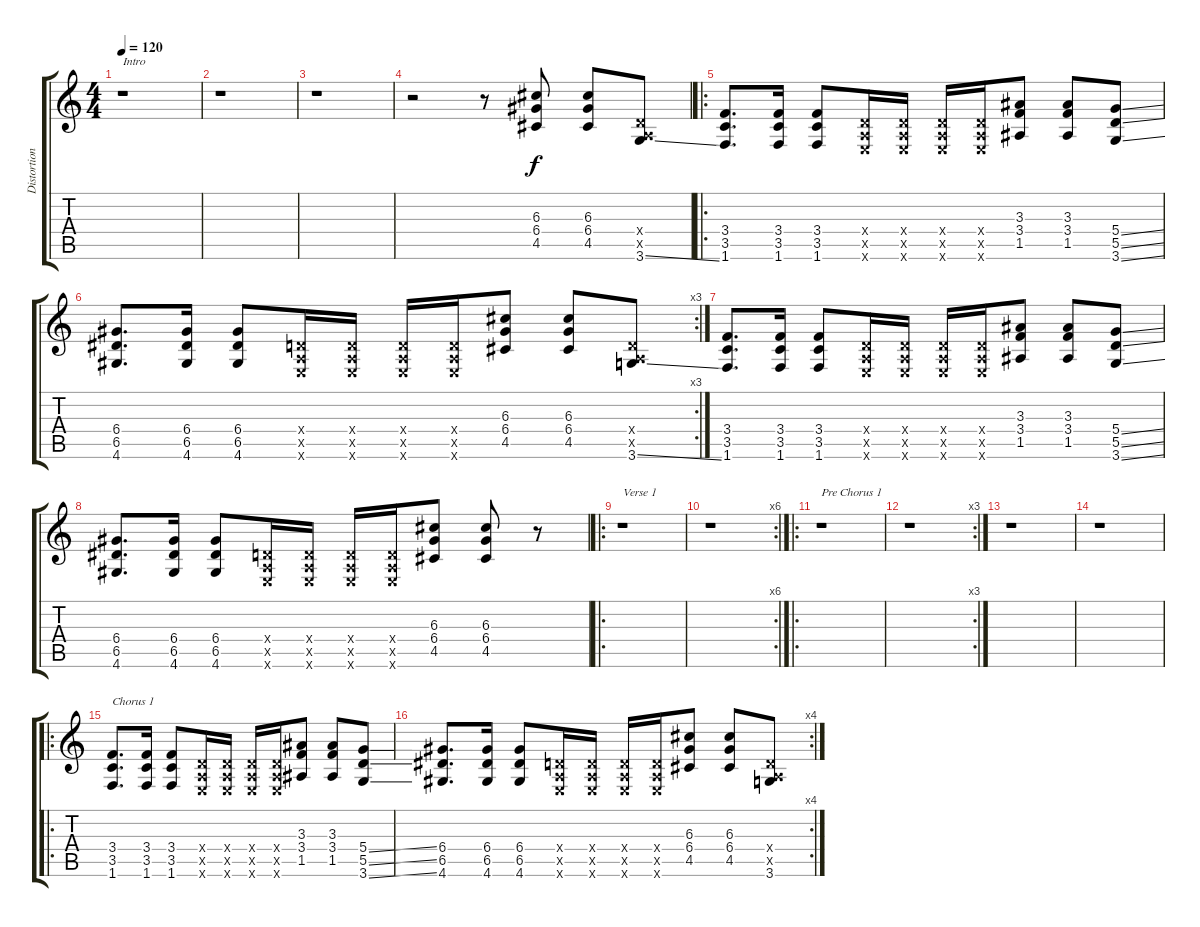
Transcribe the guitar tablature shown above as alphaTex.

\track ("Distortion Guitar" "Distortion") {instrument distortionguitar}
\staff {score tabs}
\tuning (E4 B3 G3 D3 A2 E2) {hide}
\ts (4 4)
\tempo 120
\clef g2
\ks c
r.1{txt "Intro" dy f instrument distortionguitar} |
r.1 |
r.1 |
r.2 r.8 (6.3 6.4 4.5).8 (6.3 6.4 4.5).8 (0.4{x} 0.5{x} 3.6{ss}).8 |
\ro
(3.4 3.5 1.6).8{d} (3.4 3.5 1.6).16 (3.4 3.5 1.6).8 (0.4{x} 0.5{x} 0.6{x}).16 (0.4{x} 0.5{x} 0.6{x}).16 (0.4{x} 0.5{x} 0.6{x}).16 (0.4{x} 0.5{x} 0.6{x}).16 (3.3 3.4 1.5).8 (3.3 3.4 1.5).8 (5.4{ss} 5.5{ss} 3.6{ss}).8 |
\rc 3
(6.4 6.5 4.6).8{d} (6.4 6.5 4.6).16 (6.4 6.5 4.6).8 (0.4{x} 0.5{x} 0.6{x}).16 (0.4{x} 0.5{x} 0.6{x}).16 (0.4{x} 0.5{x} 0.6{x}).16 (0.4{x} 0.5{x} 0.6{x}).16 (6.3 6.4 4.5).8 (6.3 6.4 4.5).8 (0.4{x} 0.5{x} 3.6{ss}).8 |
(3.4 3.5 1.6).8{d} (3.4 3.5 1.6).16 (3.4 3.5 1.6).8 (0.4{x} 0.5{x} 0.6{x}).16 (0.4{x} 0.5{x} 0.6{x}).16 (0.4{x} 0.5{x} 0.6{x}).16 (0.4{x} 0.5{x} 0.6{x}).16 (3.3 3.4 1.5).8 (3.3 3.4 1.5).8 (5.4{ss} 5.5{ss} 3.6{ss}).8 |
(6.4 6.5 4.6).8{d} (6.4 6.5 4.6).16 (6.4 6.5 4.6).8 (0.4{x} 0.5{x} 0.6{x}).16 (0.4{x} 0.5{x} 0.6{x}).16 (0.4{x} 0.5{x} 0.6{x}).16 (0.4{x} 0.5{x} 0.6{x}).16 (6.3 6.4 4.5).8 (6.3 6.4 4.5).8 r.8 |
\ro
r.1{txt "Verse 1"} |
\rc 6
r.1 |
\ro
r.1{txt "Pre Chorus 1"} |
\rc 3
r.1 |
r.1 |
r.1 |
\ro
(3.4 3.5 1.6).8{d txt "Chorus 1"} (3.4 3.5 1.6).16 (3.4 3.5 1.6).8 (0.4{x} 0.5{x} 0.6{x}).16 (0.4{x} 0.5{x} 0.6{x}).16 (0.4{x} 0.5{x} 0.6{x}).16 (0.4{x} 0.5{x} 0.6{x}).16 (3.3 3.4 1.5).8 (3.3 3.4 1.5).8 (5.4{ss} 5.5{ss} 3.6{ss}).8 |
\rc 4
(6.4 6.5 4.6).8{d} (6.4 6.5 4.6).16 (6.4 6.5 4.6).8 (0.4{x} 0.5{x} 0.6{x}).16 (0.4{x} 0.5{x} 0.6{x}).16 (0.4{x} 0.5{x} 0.6{x}).16 (0.4{x} 0.5{x} 0.6{x}).16 (6.3 6.4 4.5).8 (6.3 6.4 4.5).8 (0.4{x} 0.5{x} 3.6{ss}).8
